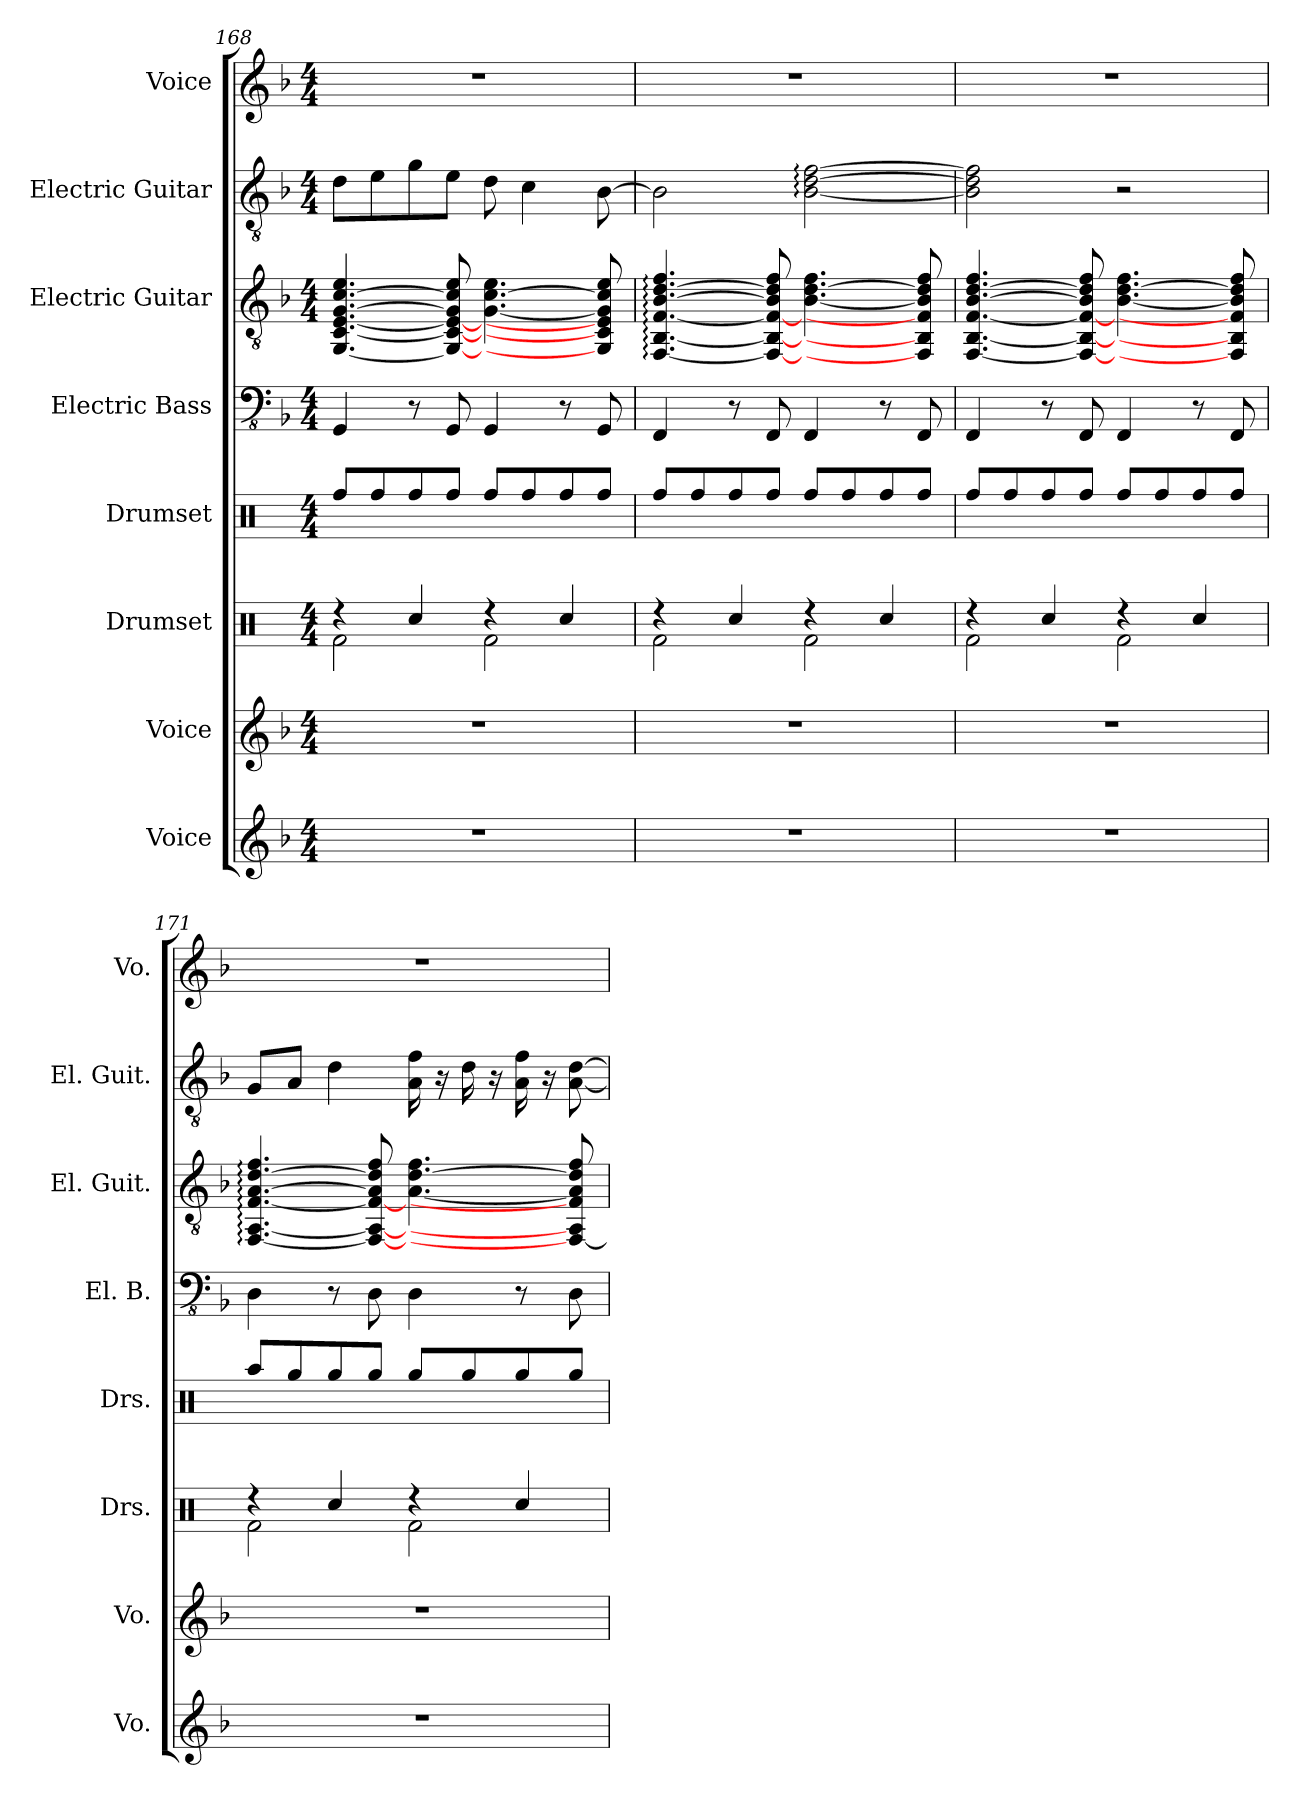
**kern	**kern	**kern	**kern	**kern	**kern	**kern	**kern
*part8	*part7	*part6	*part5	*part4	*part3	*part2	*part1
*staff8	*staff7	*staff6	*staff5	*staff4	*staff3	*staff2	*staff1
*I"Voice	*I"Voice	*I"Drumset	*I"Drumset	*I"Electric Bass	*I"Electric Guitar	*I"Electric Guitar	*I"Voice
*I'Vo.	*I'Vo.	*I'Drs.	*I'Drs.	*I'El. B.	*I'El. Guit.	*I'El. Guit.	*I'Vo.
*clefG2	*clefG2	*clefX	*clefX	*clefFv4	*clefGv2	*clefGv2	*clefG2
*k[b-]	*k[b-]	*k[]	*k[]	*k[b-]	*k[b-]	*k[b-]	*k[b-]
*M4/4	*M4/4	*M4/4	*M4/4	*M4/4	*M4/4	*M4/4	*M4/4
=168	=168	=168	=168	=168	=168	=168	=168
*	*	*^	*	*	*	*	*
1r	1r	4r	2Rf\	8Rff/L	4GGG/	[4.GG/ [4.C/ [4.E/ [4.G/ [4.c/ 4.e/	8d\L	1r
.	.	.	.	8Rff/	.	.	8e\	.
.	.	4Rcc/	.	8Rff/	8r	.	8g\	.
.	.	.	.	8Rff/J	8GGG/	8GG/_ 8C/_ 8E/_ 8G/] 8c/] 8e/	8e\J	.
.	.	4r	2Rf\	8Rff/L	4GGG/	[4.G\ [4.c\ 4.e\	8d\	.
.	.	.	.	8Rff/	.	.	4c\	.
.	.	4Rcc/	.	8Rff/	8r	.	.	.
.	.	.	.	8Rff/J	8GGG/	8GG/] 8C/] 8E/] 8G/] 8c/] 8e/	[8B-\	.
=169	=169	=169	=169	=169	=169	=169	=169	=169
1r	1r	4r	2Rf\	8Rff/L	4FFF/	[4.FF/: [4.BB-/: [4.F/: [4.B-/: [4.d/: 4.f/:	2B-\]	1r
.	.	.	.	8Rff/	.	.	.	.
.	.	4Rcc/	.	8Rff/	8r	.	.	.
.	.	.	.	8Rff/J	8FFF/	8FF/_ 8BB-/_ 8F/_ 8B-/] 8d/] 8f/	.	.
.	.	4r	2Rf\	8Rff/L	4FFF/	[4.B-\ [4.d\ 4.f\	[2B-\: [2d\: [2f\:	.
.	.	.	.	8Rff/	.	.	.	.
.	.	4Rcc/	.	8Rff/	8r	.	.	.
.	.	.	.	8Rff/J	8FFF/	8FF/] 8BB-/] 8F/] 8B-/] 8d/] 8f/	.	.
!!LO:PB:g=z
=170	=170	=170	=170	=170	=170	=170	=170	=170
1r	1r	4r	2Rf\	8Rff/L	4FFF/	[4.FF/ [4.BB-/ [4.F/ [4.B-/ [4.d/ 4.f/	2B-\] 2d\] 2f\]	1r
.	.	.	.	8Rff/	.	.	.	.
.	.	4Rcc/	.	8Rff/	8r	.	.	.
.	.	.	.	8Rff/J	8FFF/	8FF/_ 8BB-/_ 8F/_ 8B-/] 8d/] 8f/	.	.
.	.	4r	2Rf\	8Rff/L	4FFF/	[4.B-\ [4.d\ 4.f\	2r	.
.	.	.	.	8Rff/	.	.	.	.
.	.	4Rcc/	.	8Rff/	8r	.	.	.
.	.	.	.	8Rff/J	8FFF/	8FF/] 8BB-/] 8F/] 8B-/] 8d/] 8f/	.	.
=171	=171	=171	=171	=171	=171	=171	=171	=171
1r	1r	4r	2Rf\	8Raa/L	4DD\	[4.FF/: [4.AA/: [4.F/: [4.A/: [4.d/: 4.f/:	8G/L	1r
.	.	.	.	8Rgg/	.	.	8A/J	.
.	.	4Rcc/	.	8Rgg/	8r	.	4d\	.
.	.	.	.	8Rgg/J	8DD\	8FF/_ 8AA/_ 8F/_ 8A/] 8d/] 8f/	.	.
.	.	4r	2Rf\	8Rgg/L	4DD\	[4.A\ [4.d\ 4.f\	16A\ 16f\	.
.	.	.	.	.	.	.	16r	.
.	.	.	.	8Rgg/	.	.	16d\	.
.	.	.	.	.	.	.	16r	.
.	.	4Rcc/	.	8Rgg/	8r	.	16A\ 16f\	.
.	.	.	.	.	.	.	16r	.
.	.	.	.	8Rgg/J	8DD\	8FF/_ 8AA/] 8F/] 8A/] 8d/] 8f/	[8A\ [8d\	.
*	*	*v	*v	*	*	*	*	*
=	=	=	=	=	=	=	=
*-	*-	*-	*-	*-	*-	*-	*-
